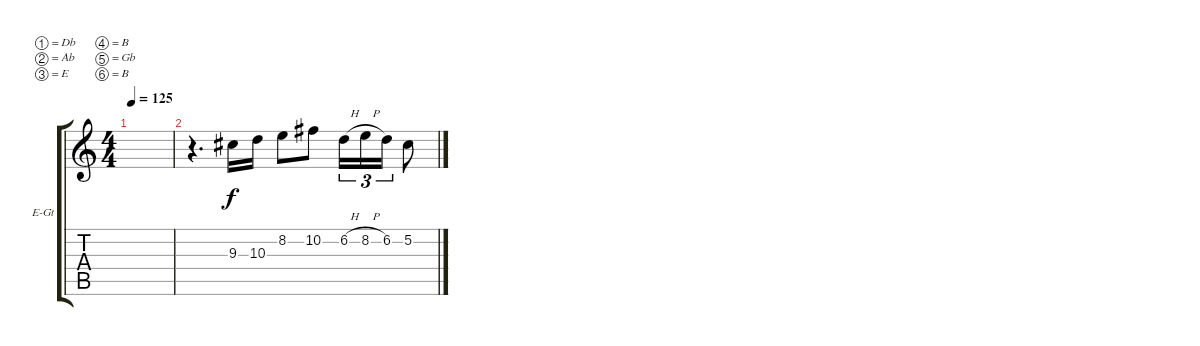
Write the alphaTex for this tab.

\defaultSystemsLayout 4
\bracketExtendMode groupsimilarinstruments
\firstSystemTrackNameOrientation horizontal
\otherSystemsTrackNameOrientation horizontal
\track ("Lead (Armonies)" "E-Gt") {instrument distortionguitar}
\staff {score tabs}
\tuning (Db4 Ab3 E3 B2 Gb2 B1)
\ts (4 4)
\tempo 125
\clef g2
\scale
0.333333
\ks c
|
\scale
0.333333 r.4{d} 9.3.16 10.3.16 8.2.8 10.2.8 6.2{h}.16{tu (3 2)} 8.2{h}.16{tu (3 2)} 6.2.16{tu (3 2)} 5.2.8 |
\scale
0.333333 |
\scale
0.333333 |
\scale
0.333333 |
\scale
0.333333 |
\scale
0.333333 |
\scale
0.333333 |
\scale
0.333333 |
\scale
0.333333 |
\scale
0.333333 |
\scale
0.333333 |
\scale
0.333333 |
\scale
0.333333 |
\scale
0.333333 |
\scale
0.333333
